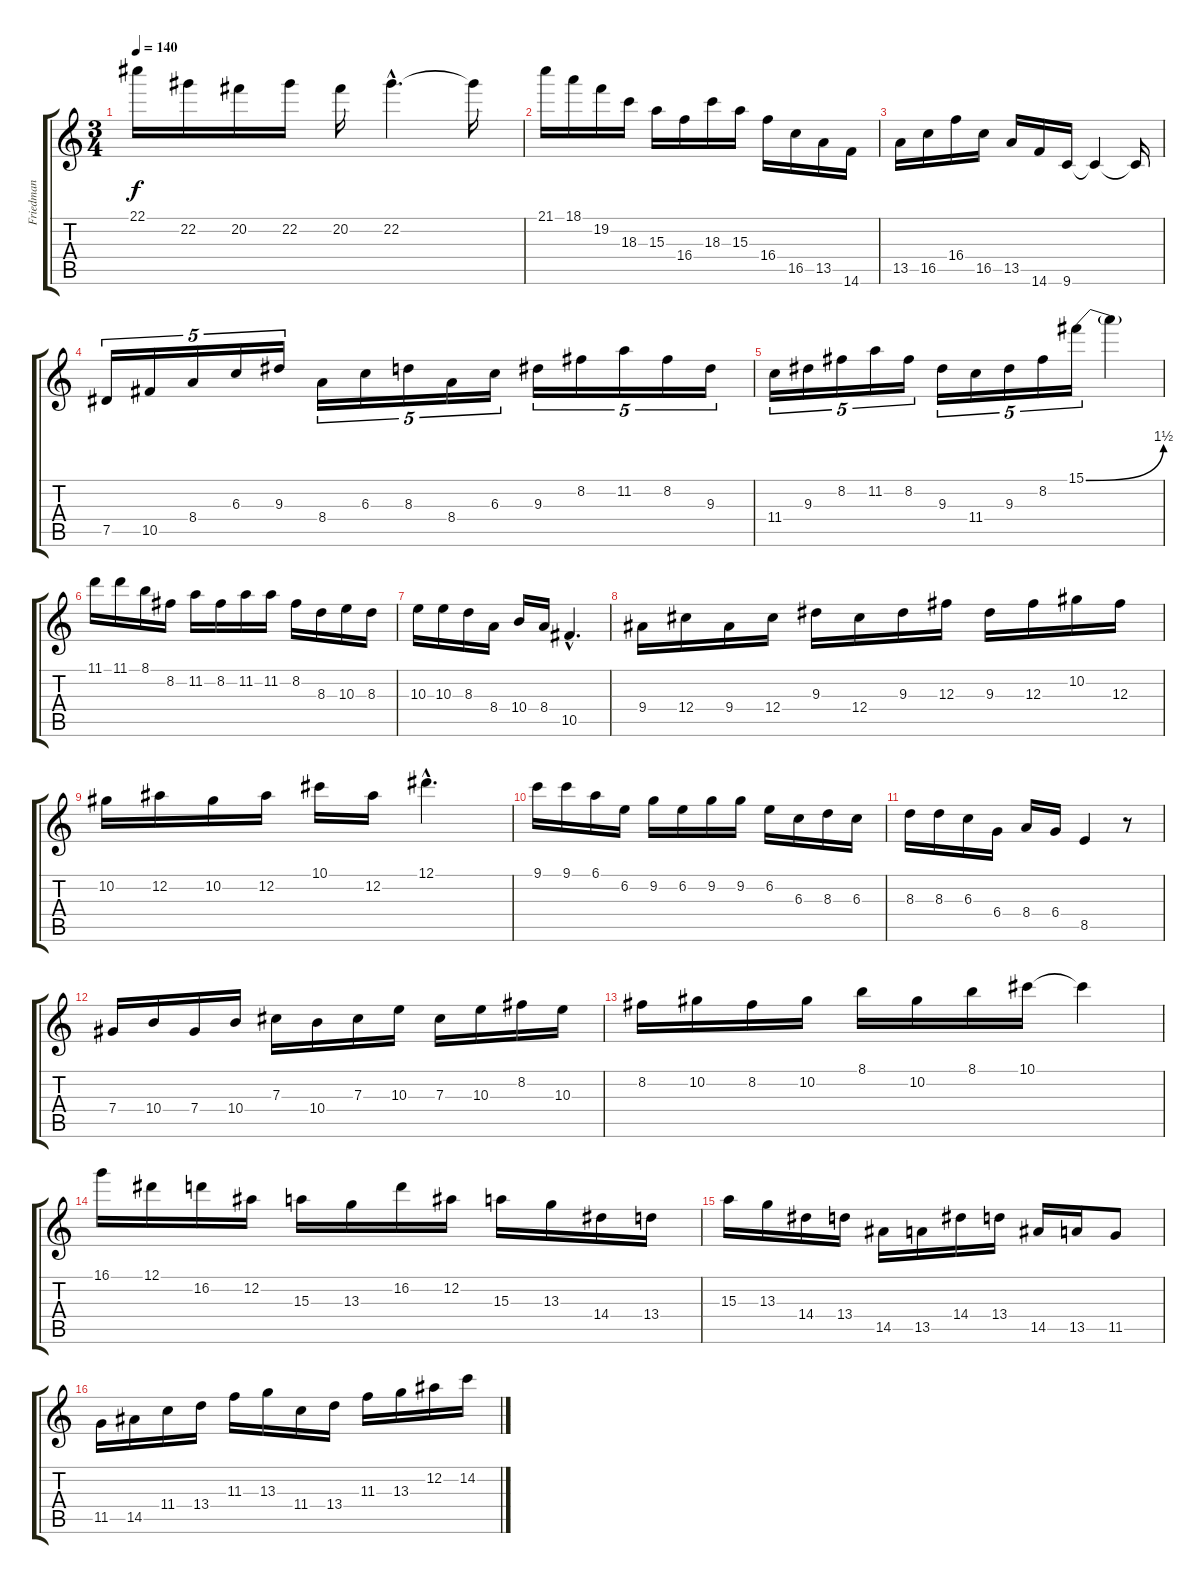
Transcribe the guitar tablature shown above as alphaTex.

\track ("Friedman" "Friedman") {instrument distortionguitar}
\staff {score tabs}
\tuning (Eb4 Bb3 Gb3 Db3 Ab2 Eb2) {hide}
\ts (3 4)
\tempo 140
\clef g2
\ks c
22.1.16{dy f} 22.2.16 20.2.16 22.2.16 20.2.16 22.2{hac}.4{d} 22.2{t}.16 |
21.1.16 18.1.16 19.2.16 18.3.16 15.3.16 16.4.16 18.3.16 15.3.16 16.4.16 16.5.16 13.5.16 14.6.16 |
13.5.16 16.5.16 16.4.16 16.5.16 13.5.16 14.6.16 9.6.16 9.6{t}.4 9.6{t}.16 |
7.5.16{tu (5 4)} 10.5.16{tu (5 4)} 8.4.16{tu (5 4)} 6.3.16{tu (5 4)} 9.3.16{tu (5 4)} 8.4.16{tu (5 4)} 6.3.16{tu (5 4)} 8.3.16{tu (5 4)} 8.4.16{tu (5 4)} 6.3.16{tu (5 4)} 9.3.16{tu (5 4)} 8.2.16{tu (5 4)} 11.2.16{tu (5 4)} 8.2.16{tu (5 4)} 9.3.16{tu (5 4)} |
11.4.16{tu (5 4)} 9.3.16{tu (5 4)} 8.2.16{tu (5 4)} 11.2.16{tu (5 4)} 8.2.16{tu (5 4)} 9.3.16{tu (5 4)} 11.4.16{tu (5 4)} 9.3.16{tu (5 4)} 8.2.16{tu (5 4)} 15.1{be (bend 0 0 60 6)}.16{tu (5 4)} 15.1{t}.4 |
11.1.16 11.1.16 8.1.16 8.2.16 11.2.16 8.2.16 11.2.16 11.2.16 8.2.16 8.3.16 10.3.16 8.3.16 |
10.3.16 10.3.16 8.3.16 8.4.16 10.4.16 8.4.16 10.5{hac}.4{d} |
9.4.16 12.4.16 9.4.16 12.4.16 9.3.16 12.4.16 9.3.16 12.3.16 9.3.16 12.3.16 10.2.16 12.3.16 |
10.2.16 12.2.16 10.2.16 12.2.16 10.1.16 12.2.16 12.1{hac}.4{d} |
9.1.16 9.1.16 6.1.16 6.2.16 9.2.16 6.2.16 9.2.16 9.2.16 6.2.16 6.3.16 8.3.16 6.3.16 |
8.3.16 8.3.16 6.3.16 6.4.16 8.4.16 6.4.16 8.5.4 r.8 |
7.4.16 10.4.16 7.4.16 10.4.16 7.3.16 10.4.16 7.3.16 10.3.16 7.3.16 10.3.16 8.2.16 10.3.16 |
8.2.16 10.2.16 8.2.16 10.2.16 8.1.16 10.2.16 8.1.16 10.1.16 10.1{t}.4 |
16.1.16 12.1.16 16.2.16 12.2.16 15.3.16 13.3.16 16.2.16 12.2.16 15.3.16 13.3.16 14.4.16 13.4.16 |
15.3.16 13.3.16 14.4.16 13.4.16 14.5.16 13.5.16 14.4.16 13.4.16 14.5.16 13.5.16 11.5.8 |
11.5.16 14.5.16 11.4.16 13.4.16 11.3.16 13.3.16 11.4.16 13.4.16 11.3.16 13.3.16 12.2.16 14.2.16
